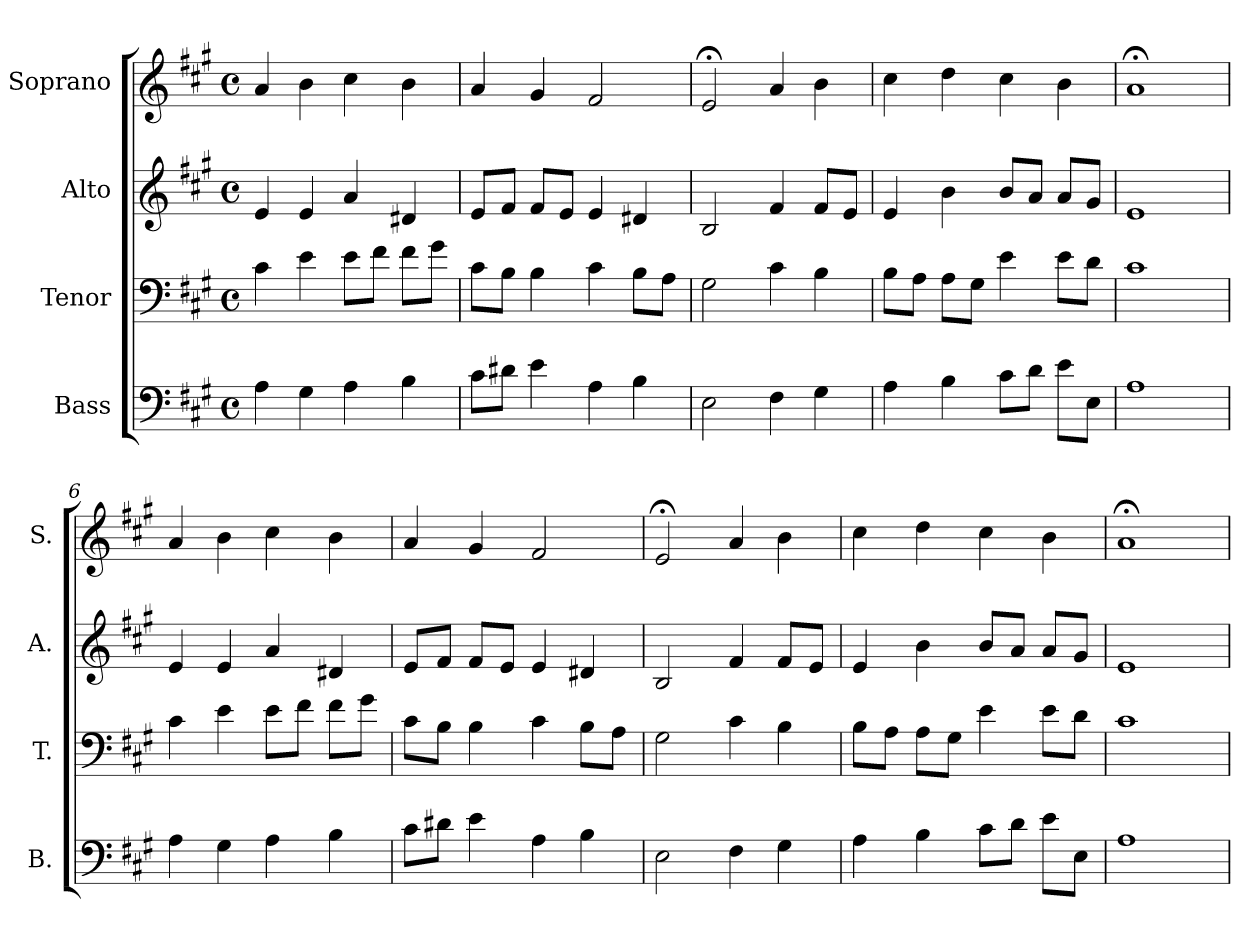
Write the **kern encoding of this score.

**kern	**kern	**kern	**kern
*part4	*part3	*part2	*part1
*staff4	*staff3	*staff2	*staff1
*I"Bass	*I"Tenor	*I"Alto	*I"Soprano
*I'B.	*I'T.	*I'A.	*I'S.
*clefF4	*clefF4	*clefG2	*clefG2
*k[f#c#g#]	*k[f#c#g#]	*k[f#c#g#]	*k[f#c#g#]
*A:	*A:	*A:	*A:
*M4/4	*M4/4	*M4/4	*M4/4
*met(c)	*met(c)	*met(c)	*met(c)
=1	=1	=1	=1
4A\	4c#\	4e/	4a/
4G#\	4e\	4e/	4b\
4A\	8e\L	4a/	4cc#\
.	8f#\J	.	.
4B\	8f#\L	4d#X/	4b\
.	8g#\J	.	.
=2	=2	=2	=2
8c#\L	8c#\L	8e/L	4a/
8d#X\J	8B\J	8f#/J	.
4e\	4B\	8f#/L	4g#/
.	.	8e/J	.
4A\	4c#\	4e/	2f#/
4B\	8B\L	4d#X/	.
.	8A\J	.	.
=3	=3	=3	=3
2E\	2G#\	2B/	2e;</
4F#\	4c#\	4f#/	4a/
4G#\	4B\	8f#/L	4b\
.	.	8e/J	.
!!LO:LB:g=z
=4	=4	=4	=4
4A\	8B\L	4e/	4cc#\
.	8A\J	.	.
4B\	8A\L	4b\	4dd\
.	8G#\J	.	.
8c#\L	4e\	8b/L	4cc#\
8d\J	.	8a/J	.
8e\L	8e\L	8a/L	4b\
8E\J	8d\J	8g#/J	.
=5	=5	=5	=5
1A	1c#	1e	1a;<
=6	=6	=6	=6
4A\	4c#\	4e/	4a/
4G#\	4e\	4e/	4b\
4A\	8e\L	4a/	4cc#\
.	8f#\J	.	.
4B\	8f#\L	4d#X/	4b\
.	8g#\J	.	.
=7	=7	=7	=7
8c#\L	8c#\L	8e/L	4a/
8d#X\J	8B\J	8f#/J	.
4e\	4B\	8f#/L	4g#/
.	.	8e/J	.
4A\	4c#\	4e/	2f#/
4B\	8B\L	4d#X/	.
.	8A\J	.	.
!!LO:LB:g=z
=8	=8	=8	=8
2E\	2G#\	2B/	2e;</
4F#\	4c#\	4f#/	4a/
4G#\	4B\	8f#/L	4b\
.	.	8e/J	.
=9	=9	=9	=9
4A\	8B\L	4e/	4cc#\
.	8A\J	.	.
4B\	8A\L	4b\	4dd\
.	8G#\J	.	.
8c#\L	4e\	8b/L	4cc#\
8d\J	.	8a/J	.
8e\L	8e\L	8a/L	4b\
8E\J	8d\J	8g#/J	.
=10	=10	=10	=10
1A	1c#	1e	1a;<
=	=	=	=
*-	*-	*-	*-
